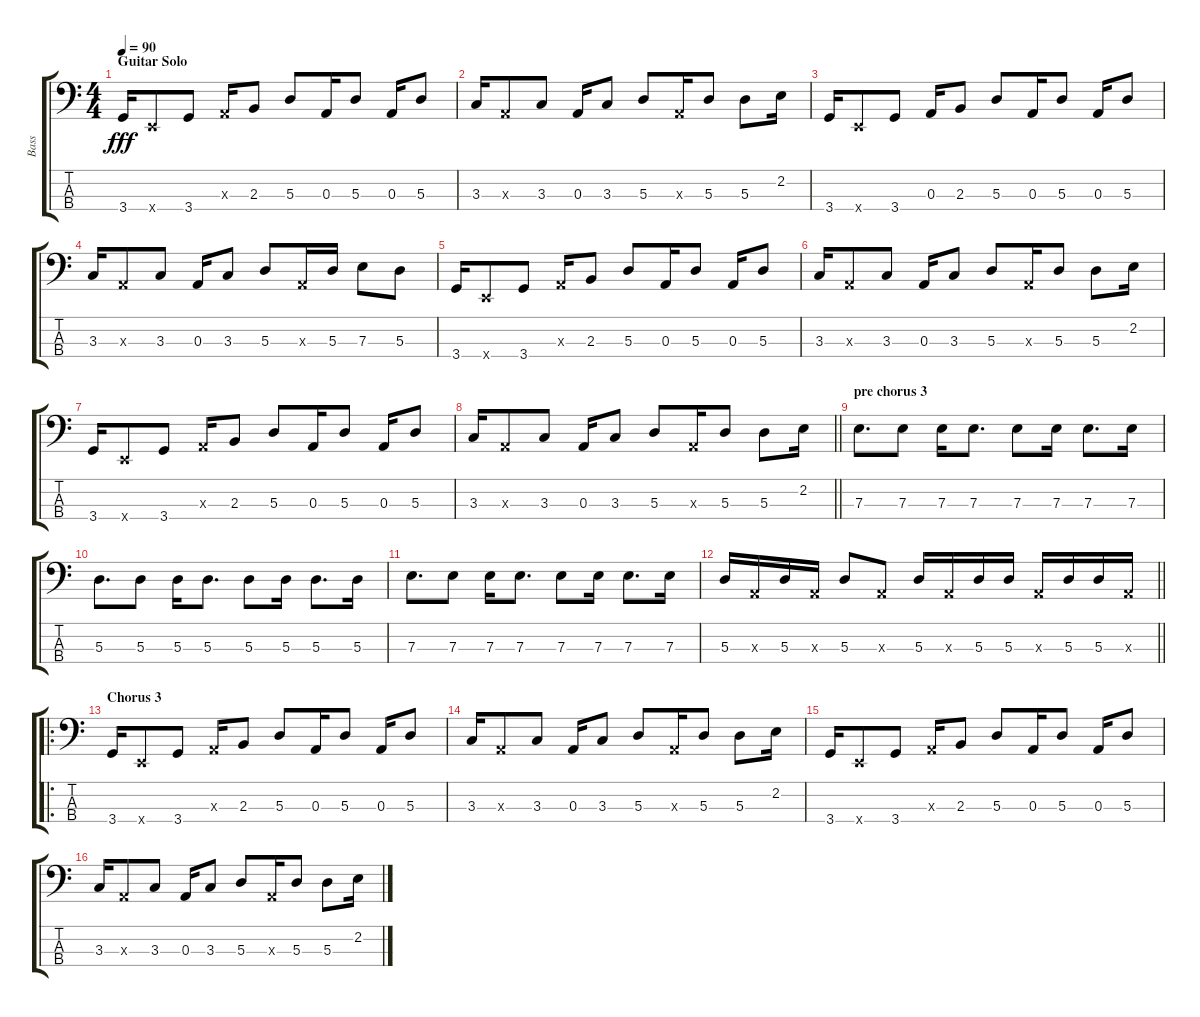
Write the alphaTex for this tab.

\track ("Bass" "Bass") {instrument electricbasspick}
\staff {score tabs}
\tuning (G2 D2 A1 E1) {hide}
\ts (4 4)
\section ("" "Guitar Solo")
\tempo 90
\clef f4
\ks c
3.4.16{dy fff} 0.4{x}.8 3.4.8 0.3{x}.16 2.3.8 5.3.8 0.3.16 5.3.8 0.3.16 5.3.8 |
3.3.16 0.3{x}.8 3.3.8 0.3.16 3.3.8 5.3.8 0.3{x}.16 5.3.8 5.3.8 2.2.16 |
3.4.16 0.4{x}.8 3.4.8 0.3.16 2.3.8 5.3.8 0.3.16 5.3.8 0.3.16 5.3.8 |
3.3.16 0.3{x}.8 3.3.8 0.3.16 3.3.8 5.3.8 0.3{x}.16 5.3.16 7.3.8 5.3.8 |
3.4.16 0.4{x}.8 3.4.8 0.3{x}.16 2.3.8 5.3.8 0.3.16 5.3.8 0.3.16 5.3.8 |
3.3.16 0.3{x}.8 3.3.8 0.3.16 3.3.8 5.3.8 0.3{x}.16 5.3.8 5.3.8 2.2.16 |
3.4.16 0.4{x}.8 3.4.8 0.3{x}.16 2.3.8 5.3.8 0.3.16 5.3.8 0.3.16 5.3.8 |
\barLineRight lightlight
3.3.16 0.3{x}.8 3.3.8 0.3.16 3.3.8 5.3.8 0.3{x}.16 5.3.8 5.3.8 2.2.16 |
\section ("" "pre chorus 3 ")
7.3.8{d} 7.3.8 7.3.16 7.3.8{d} 7.3.8 7.3.16 7.3.8{d} 7.3.16 |
5.3.8{d} 5.3.8 5.3.16 5.3.8{d} 5.3.8 5.3.16 5.3.8{d} 5.3.16 |
7.3.8{d} 7.3.8 7.3.16 7.3.8{d} 7.3.8 7.3.16 7.3.8{d} 7.3.16 |
\barLineRight lightlight
5.3.16 0.3{x}.16 5.3.16 0.3{x}.16 5.3.8 0.3{x}.8 5.3.16 0.3{x}.16 5.3.16 5.3.16 0.3{x}.16 5.3.16 5.3.16 0.3{x}.16 |
\ro
\section ("" "Chorus 3")
3.4.16 0.4{x}.8 3.4.8 0.3{x}.16 2.3.8 5.3.8 0.3.16 5.3.8 0.3.16 5.3.8 |
3.3.16 0.3{x}.8 3.3.8 0.3.16 3.3.8 5.3.8 0.3{x}.16 5.3.8 5.3.8 2.2.16 |
3.4.16 0.4{x}.8 3.4.8 0.3{x}.16 2.3.8 5.3.8 0.3.16 5.3.8 0.3.16 5.3.8 |
3.3.16 0.3{x}.8 3.3.8 0.3.16 3.3.8 5.3.8 0.3{x}.16 5.3.8 5.3.8 2.2.16
